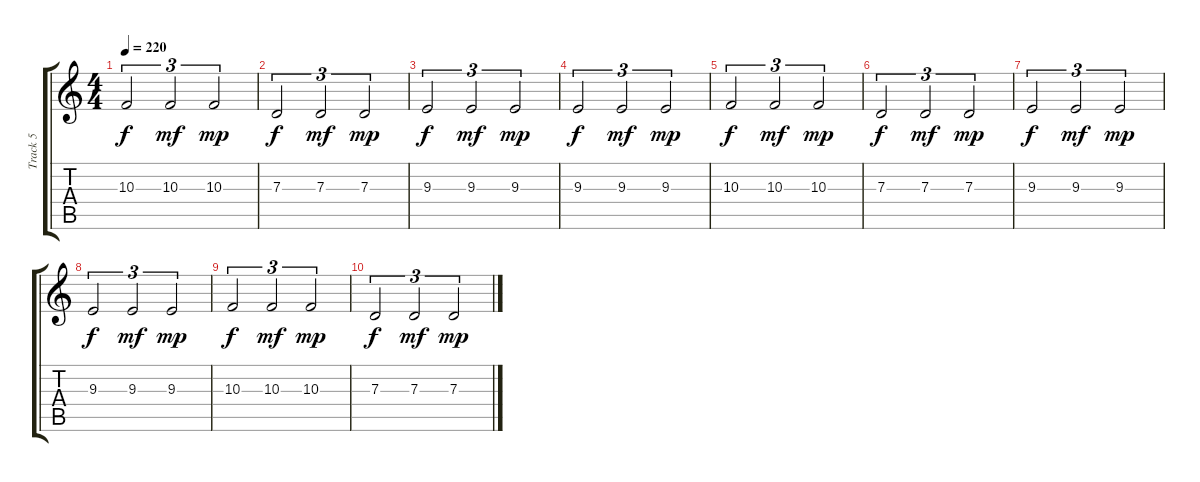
\track ("Track 5" "Track 5") {instrument sitar}
\staff {score tabs}
\tuning (E4 B3 G3 D3 A2 E2) {hide}
\ts (4 4)
\tempo 220
\clef g2
\ks c
10.3.2{tu (3 2) dy f} 10.3.2{tu (3 2) dy mf} 10.3.2{tu (3 2) dy mp} |
7.3.2{tu (3 2) dy f} 7.3.2{tu (3 2) dy mf} 7.3.2{tu (3 2) dy mp} |
9.3.2{tu (3 2) dy f} 9.3.2{tu (3 2) dy mf} 9.3.2{tu (3 2) dy mp} |
9.3.2{tu (3 2) dy f} 9.3.2{tu (3 2) dy mf} 9.3.2{tu (3 2) dy mp} |
10.3.2{tu (3 2) dy f} 10.3.2{tu (3 2) dy mf} 10.3.2{tu (3 2) dy mp} |
7.3.2{tu (3 2) dy f} 7.3.2{tu (3 2) dy mf} 7.3.2{tu (3 2) dy mp} |
9.3.2{tu (3 2) dy f} 9.3.2{tu (3 2) dy mf} 9.3.2{tu (3 2) dy mp} |
9.3.2{tu (3 2) dy f} 9.3.2{tu (3 2) dy mf} 9.3.2{tu (3 2) dy mp} |
10.3.2{tu (3 2) dy f} 10.3.2{tu (3 2) dy mf} 10.3.2{tu (3 2) dy mp} |
7.3.2{tu (3 2) dy f} 7.3.2{tu (3 2) dy mf} 7.3.2{tu (3 2) dy mp}
